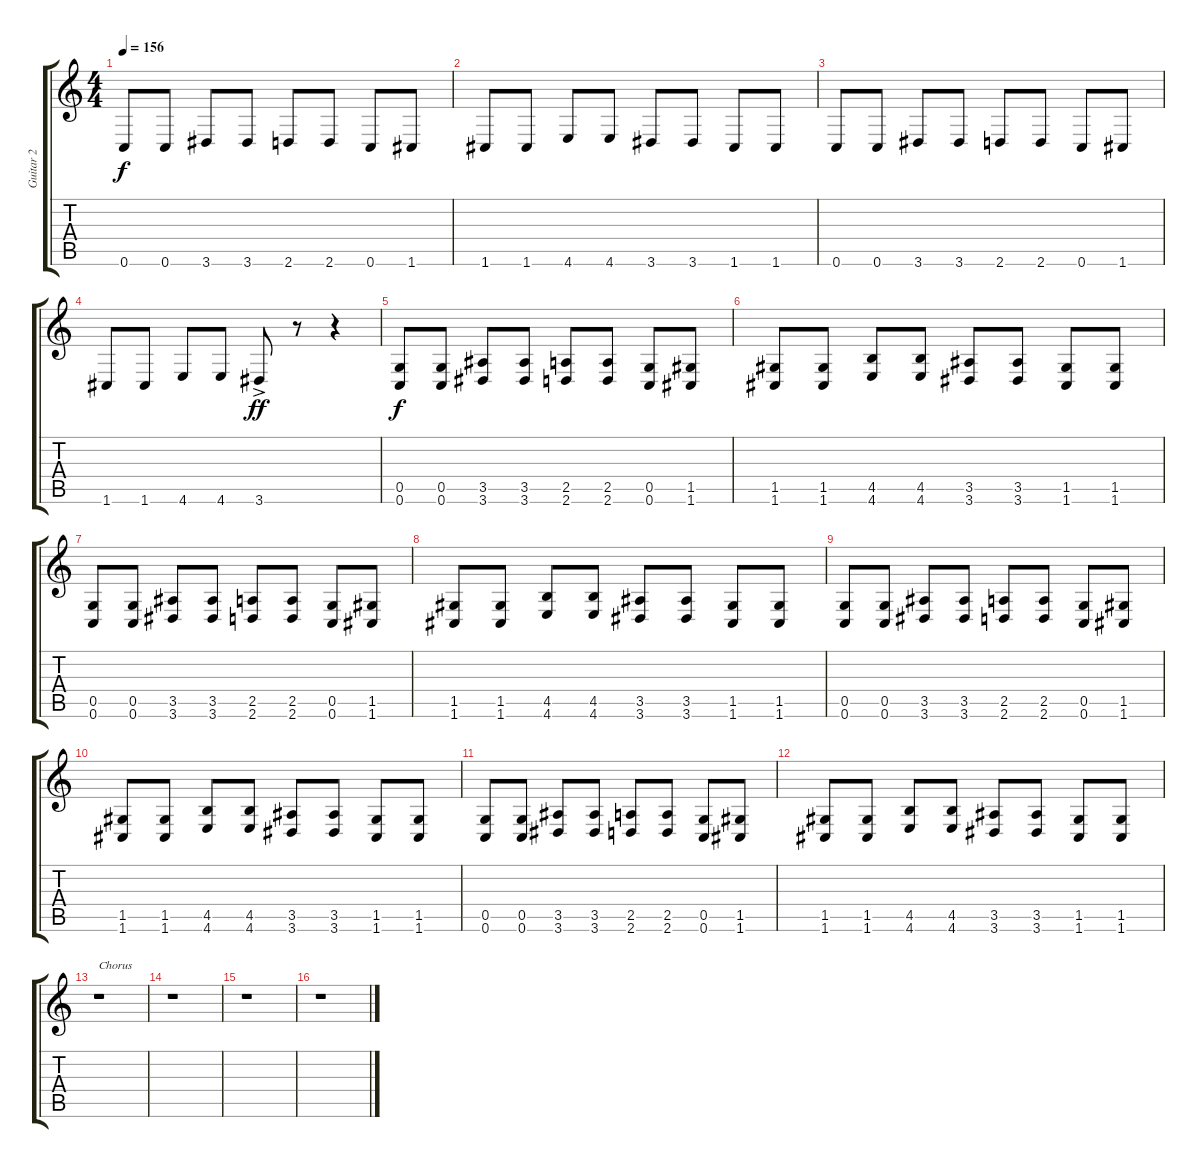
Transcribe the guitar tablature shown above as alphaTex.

\track ("Guitar 2" "Guitar 2") {instrument distortionguitar}
\staff {score tabs}
\tuning (D4 A3 F3 C3 G2 C2) {hide}
\ts (4 4)
\tempo 156
\clef g2
\ks c
0.6.8{dy f} 0.6.8 3.6.8 3.6.8 2.6.8 2.6.8 0.6.8 1.6.8 |
1.6.8 1.6.8 4.6.8 4.6.8 3.6.8 3.6.8 1.6.8 1.6.8 |
0.6.8 0.6.8 3.6.8 3.6.8 2.6.8 2.6.8 0.6.8 1.6.8 |
1.6.8 1.6.8 4.6.8 4.6.8 3.6{ac}.8{dy ff} r.8 r.4 |
(0.5 0.6).8{dy f} (0.5 0.6).8 (3.5 3.6).8 (3.5 3.6).8 (2.5 2.6).8 (2.5 2.6).8 (0.5 0.6).8 (1.5 1.6).8 |
(1.5 1.6).8 (1.5 1.6).8 (4.5 4.6).8 (4.5 4.6).8 (3.5 3.6).8 (3.5 3.6).8 (1.5 1.6).8 (1.5 1.6).8 |
(0.5 0.6).8 (0.5 0.6).8 (3.5 3.6).8 (3.5 3.6).8 (2.5 2.6).8 (2.5 2.6).8 (0.5 0.6).8 (1.5 1.6).8 |
(1.5 1.6).8 (1.5 1.6).8 (4.5 4.6).8 (4.5 4.6).8 (3.5 3.6).8 (3.5 3.6).8 (1.5 1.6).8 (1.5 1.6).8 |
(0.5 0.6).8 (0.5 0.6).8 (3.5 3.6).8 (3.5 3.6).8 (2.5 2.6).8 (2.5 2.6).8 (0.5 0.6).8 (1.5 1.6).8 |
(1.5 1.6).8 (1.5 1.6).8 (4.5 4.6).8 (4.5 4.6).8 (3.5 3.6).8 (3.5 3.6).8 (1.5 1.6).8 (1.5 1.6).8 |
(0.5 0.6).8 (0.5 0.6).8 (3.5 3.6).8 (3.5 3.6).8 (2.5 2.6).8 (2.5 2.6).8 (0.5 0.6).8 (1.5 1.6).8 |
(1.5 1.6).8 (1.5 1.6).8 (4.5 4.6).8 (4.5 4.6).8 (3.5 3.6).8 (3.5 3.6).8 (1.5 1.6).8 (1.5 1.6).8 |
r.1{txt "Chorus"} |
r.1 |
r.1 |
r.1
